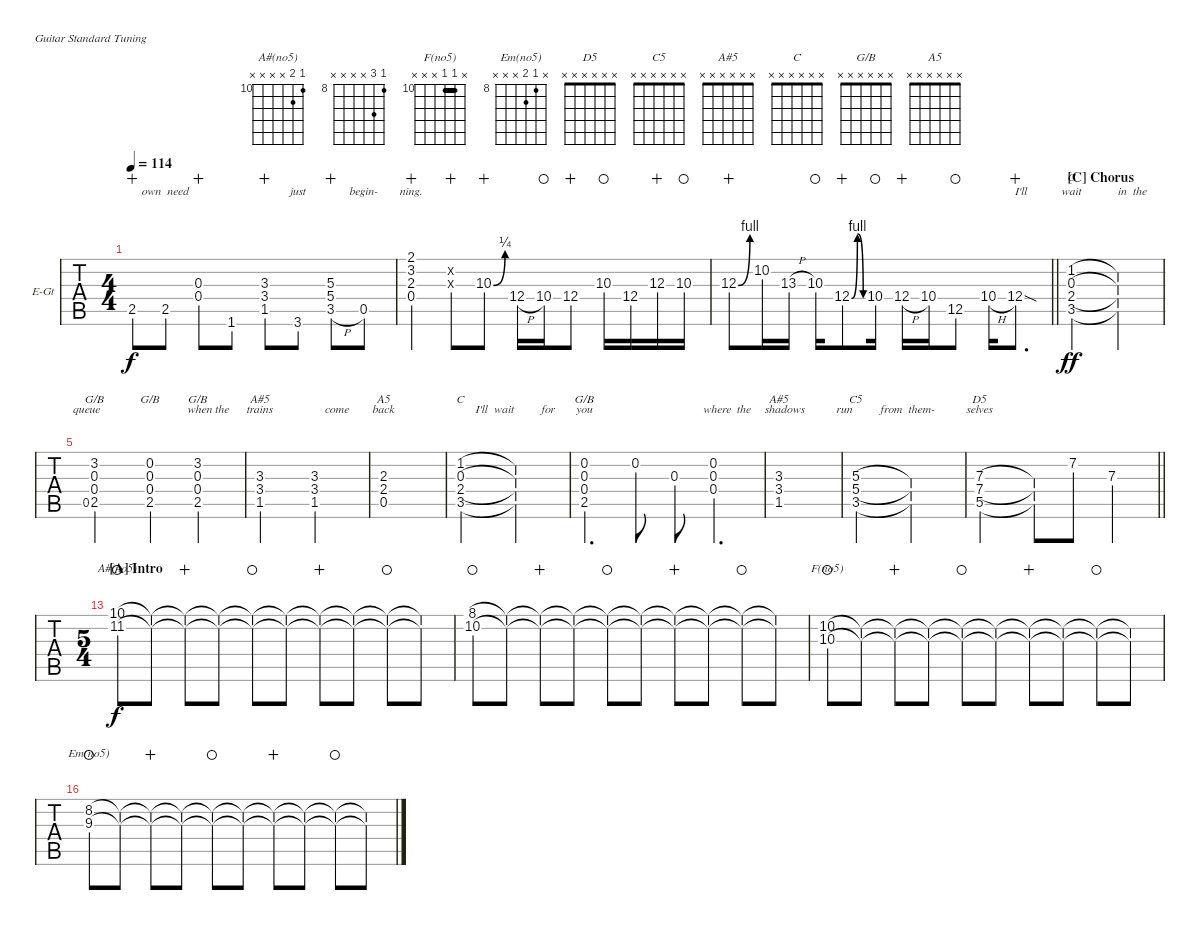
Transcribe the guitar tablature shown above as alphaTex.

\bracketExtendMode nobrackets
\firstSystemTrackNameOrientation horizontal
\otherSystemsTrackNameOrientation horizontal
\defaultBarNumberDisplay FirstOfSystem
\track ("Guitar" "E-Gt") {instrument overdrivenguitar}
\staff {tabs}
\tuning (E4 B3 G3 D3 A2 E2)
\chord ("A#(no5)" 10 11 x x x x) {firstfret 10 showfingering false}
\chord ("" 8 10 x x x x) {firstfret 8 showfingering false}
\chord ("F(no5)" x 10 10 x x x) {firstfret 10 showfingering false barre 10}
\chord ("Em(no5)" x 8 9 x x x) {firstfret 8 showfingering false}
\chord ("D5" x x x x x x)
\chord ("C5" x x x x x x)
\chord ("A#5" x x x x x x)
\chord ("C" x x x x x x)
\chord ("G/B" x x x x x x)
\chord ("A5" x x x x x x)
\ts (4 4)
\tempo 114
\clef g2
\ks c
2.5.8{lyrics (0 "") lyrics (1 "") lyrics (2 "") lyrics (3 "") lyrics (4 "") dy f wahc} 2.5.8{lyrics (0 "own  need") lyrics (1 "") lyrics (2 "") lyrics (3 "") lyrics (4 "")} (0.3 0.4).8{lyrics (0 "") lyrics (1 "") lyrics (2 "") lyrics (3 "") lyrics (4 "") wahc} 1.6.8{lyrics (0 "") lyrics (1 "") lyrics (2 "") lyrics (3 "") lyrics (4 "")} (3.3 3.4 1.5).8{lyrics (0 "") lyrics (1 "") lyrics (2 "") lyrics (3 "") lyrics (4 "") wahc} 3.6.8{lyrics (0 "just") lyrics (1 "") lyrics (2 "") lyrics (3 "") lyrics (4 "")} (5.3 5.4 3.5{h}).8{lyrics (0 "") lyrics (1 "") lyrics (2 "") lyrics (3 "") lyrics (4 "") wahc} 0.5.8{lyrics (0 "begin-") lyrics (1 "") lyrics (2 "") lyrics (3 "") lyrics (4 "")} |
(2.1 3.2 2.3 0.4).4{lyrics (0 "ning.") lyrics (1 "") lyrics (2 "") lyrics (3 "") lyrics (4 "") wahc} (0.2{x} 0.3{x}).8{lyrics (0 "") lyrics (1 "") lyrics (2 "") lyrics (3 "") lyrics (4 "") wahc} 10.3{be (bend 0 0 60 1)}.8{lyrics (0 "") lyrics (1 "") lyrics (2 "") lyrics (3 "") lyrics (4 "") wahc} 12.4{h}.16{lyrics (0 "") lyrics (1 "") lyrics (2 "") lyrics (3 "") lyrics (4 "")} 10.4.16{lyrics (0 "") lyrics (1 "") lyrics (2 "") lyrics (3 "") lyrics (4 "") waho} 12.4.8{lyrics (0 "") lyrics (1 "") lyrics (2 "") lyrics (3 "") lyrics (4 "") wahc} 10.3.16{lyrics (0 "") lyrics (1 "") lyrics (2 "") lyrics (3 "") lyrics (4 "") waho} 12.4.16{lyrics (0 "") lyrics (1 "") lyrics (2 "") lyrics (3 "") lyrics (4 "")} 12.3.16{lyrics (0 "") lyrics (1 "") lyrics (2 "") lyrics (3 "") lyrics (4 "") wahc} 10.3.16{lyrics (0 "") lyrics (1 "") lyrics (2 "") lyrics (3 "") lyrics (4 "") waho} |
\barLineRight lightlight
12.3{be (bend 0 0 60 4)}.8{lyrics (0 "") lyrics (1 "") lyrics (2 "") lyrics (3 "") lyrics (4 "") wahc} 10.2.16{lyrics (0 "") lyrics (1 "") lyrics (2 "") lyrics (3 "") lyrics (4 "")} 13.3{h}.16{lyrics (0 "") lyrics (1 "") lyrics (2 "") lyrics (3 "") lyrics (4 "")} 10.3.16{lyrics (0 "") lyrics (1 "") lyrics (2 "") lyrics (3 "") lyrics (4 "") waho} 12.4{be (bendrelease 0 0 30 4 30 4 60 0)}.8{lyrics (0 "") lyrics (1 "") lyrics (2 "") lyrics (3 "") lyrics (4 "") wahc} 10.4.16{lyrics (0 "") lyrics (1 "") lyrics (2 "") lyrics (3 "") lyrics (4 "") waho} 12.4{h}.16{lyrics (0 "") lyrics (1 "") lyrics (2 "") lyrics (3 "") lyrics (4 "") wahc} 10.4.16{lyrics (0 "") lyrics (1 "") lyrics (2 "") lyrics (3 "") lyrics (4 "")} 12.5.8{lyrics (0 "") lyrics (1 "") lyrics (2 "") lyrics (3 "") lyrics (4 "") waho} 10.4{h}.16{lyrics (0 "") lyrics (1 "") lyrics (2 "") lyrics (3 "") lyrics (4 "")} 12.4{sod}.8{d lyrics (0 "    I'll") lyrics (1 "") lyrics (2 "") lyrics (3 "") lyrics (4 "") wahc} |
\section ("C" "Chorus")
(1.2 0.3 2.4 3.5).2{ch "C" lyrics (0 "wait") lyrics (1 "") lyrics (2 "") lyrics (3 "") lyrics (4 "") dy ff} (1.2{t} 0.3{t} 2.4{t} 3.5{t}).2{lyrics (0 "          in  the") lyrics (1 "") lyrics (2 "") lyrics (3 "") lyrics (4 "")} |
0.5.8{lyrics (0 "queue") lyrics (1 "") lyrics (2 "") lyrics (3 "") lyrics (4 "") gr} (3.2 0.3 0.4 2.5).2{ch "G/B" lyrics (0 "") lyrics (1 "") lyrics (2 "") lyrics (3 "") lyrics (4 "")} (0.2 0.3 0.4 2.5).4{ch "G/B" lyrics (0 "") lyrics (1 "") lyrics (2 "") lyrics (3 "") lyrics (4 "")} (3.2 0.3 0.4 2.5).4{ch "G/B" lyrics (0 "       when the") lyrics (1 "") lyrics (2 "") lyrics (3 "") lyrics (4 "")} |
(3.3 3.4 1.5).2{ch "A#5" lyrics (0 "trains") lyrics (1 "") lyrics (2 "") lyrics (3 "") lyrics (4 "")} (3.3 3.4 1.5).2{lyrics (0 "               come") lyrics (1 "") lyrics (2 "") lyrics (3 "") lyrics (4 "")} |
(2.3 2.4 0.5).1{ch "A5" lyrics (0 "back") lyrics (1 "") lyrics (2 "") lyrics (3 "") lyrics (4 "")} |
(1.2 0.3 2.4 3.5).2{ch "C" lyrics (0 "") lyrics (1 "") lyrics (2 "") lyrics (3 "") lyrics (4 "")} (1.2{t} 0.3{t} 2.4{t} 3.5{t}).2{lyrics (0 "I'll  wait         for") lyrics (1 "") lyrics (2 "") lyrics (3 "") lyrics (4 "")} |
(0.2 0.3 0.4 2.5).4{d ch "G/B" lyrics (0 "you") lyrics (1 "") lyrics (2 "") lyrics (3 "") lyrics (4 "")} 0.2.8{lyrics (0 "") lyrics (1 "") lyrics (2 "") lyrics (3 "") lyrics (4 "")} 0.3.8{lyrics (0 "") lyrics (1 "") lyrics (2 "") lyrics (3 "") lyrics (4 "")} (0.2 0.3 0.4).4{d lyrics (0 "         where  the") lyrics (1 "") lyrics (2 "") lyrics (3 "") lyrics (4 "")} |
(3.3 3.4 1.5).1{ch "A#5" lyrics (0 "    shadows") lyrics (1 "") lyrics (2 "") lyrics (3 "") lyrics (4 "")} |
(5.3 5.4 3.5).2{ch "C5" lyrics (0 "                    run         from  them-") lyrics (1 "") lyrics (2 "") lyrics (3 "") lyrics (4 "")} (5.3{t} 5.4{t} 3.5{t}).2{lyrics (0 "") lyrics (1 "") lyrics (2 "") lyrics (3 "") lyrics (4 "")} |
\barLineRight lightlight
(7.3 7.4 5.5).2{ch "D5" lyrics (0 "selves") lyrics (1 "") lyrics (2 "") lyrics (3 "") lyrics (4 "")} (7.3{t} 7.4{t} 5.5{t}).8{lyrics (0 "") lyrics (1 "") lyrics (2 "") lyrics (3 "") lyrics (4 "")} 7.2.8{lyrics (0 "") lyrics (1 "") lyrics (2 "") lyrics (3 "") lyrics (4 "")} 7.3.4{lyrics (0 "") lyrics (1 "") lyrics (2 "") lyrics (3 "") lyrics (4 "")} |
\ts (5 4)
\section ("A" "Intro")
(10.1 11.2).8{ch "A#(no5)" lyrics (0 "") lyrics (1 "") lyrics (2 "") lyrics (3 "") lyrics (4 "") dy f waho} (10.1{t} 11.2{t}).8{lyrics (0 "") lyrics (1 "") lyrics (2 "") lyrics (3 "") lyrics (4 "")} (10.1{t} 11.2{t}).8{lyrics (0 "") lyrics (1 "") lyrics (2 "") lyrics (3 "") lyrics (4 "") wahc} (10.1{t} 11.2{t}).8{lyrics (0 "") lyrics (1 "") lyrics (2 "") lyrics (3 "") lyrics (4 "")} (10.1{t} 11.2{t}).8{lyrics (0 "") lyrics (1 "") lyrics (2 "") lyrics (3 "") lyrics (4 "") waho} (10.1{t} 11.2{t}).8{lyrics (0 "") lyrics (1 "") lyrics (2 "") lyrics (3 "") lyrics (4 "")} (10.1{t} 11.2{t}).8{lyrics (0 "") lyrics (1 "") lyrics (2 "") lyrics (3 "") lyrics (4 "") wahc} (10.1{t} 11.2{t}).8{lyrics (0 "") lyrics (1 "") lyrics (2 "") lyrics (3 "") lyrics (4 "")} (10.1{t} 11.2{t}).8{lyrics (0 "") lyrics (1 "") lyrics (2 "") lyrics (3 "") lyrics (4 "") waho} (10.1{t} 11.2{t}).8{lyrics (0 "") lyrics (1 "") lyrics (2 "") lyrics (3 "") lyrics (4 "")} |
(8.1 10.2).8{ch "" lyrics (0 "") lyrics (1 "") lyrics (2 "") lyrics (3 "") lyrics (4 "") waho} (8.1{t} 10.2{t}).8{lyrics (0 "") lyrics (1 "") lyrics (2 "") lyrics (3 "") lyrics (4 "")} (8.1{t} 10.2{t}).8{lyrics (0 "") lyrics (1 "") lyrics (2 "") lyrics (3 "") lyrics (4 "") wahc} (8.1{t} 10.2{t}).8{lyrics (0 "") lyrics (1 "") lyrics (2 "") lyrics (3 "") lyrics (4 "")} (8.1{t} 10.2{t}).8{lyrics (0 "") lyrics (1 "") lyrics (2 "") lyrics (3 "") lyrics (4 "") waho} (8.1{t} 10.2{t}).8{lyrics (0 "") lyrics (1 "") lyrics (2 "") lyrics (3 "") lyrics (4 "")} (8.1{t} 10.2{t}).8{lyrics (0 "") lyrics (1 "") lyrics (2 "") lyrics (3 "") lyrics (4 "") wahc} (8.1{t} 10.2{t}).8{lyrics (0 "") lyrics (1 "") lyrics (2 "") lyrics (3 "") lyrics (4 "")} (8.1{t} 10.2{t}).8{lyrics (0 "") lyrics (1 "") lyrics (2 "") lyrics (3 "") lyrics (4 "") waho} (8.1{t} 10.2{t}).8{lyrics (0 "") lyrics (1 "") lyrics (2 "") lyrics (3 "") lyrics (4 "")} |
(10.2 10.3).8{ch "F(no5)" lyrics (0 "") lyrics (1 "") lyrics (2 "") lyrics (3 "") lyrics (4 "") waho} (10.2{t} 10.3{t}).8{lyrics (0 "") lyrics (1 "") lyrics (2 "") lyrics (3 "") lyrics (4 "")} (10.2{t} 10.3{t}).8{lyrics (0 "") lyrics (1 "") lyrics (2 "") lyrics (3 "") lyrics (4 "") wahc} (10.2{t} 10.3{t}).8{lyrics (0 "") lyrics (1 "") lyrics (2 "") lyrics (3 "") lyrics (4 "")} (10.2{t} 10.3{t}).8{lyrics (0 "") lyrics (1 "") lyrics (2 "") lyrics (3 "") lyrics (4 "") waho} (10.2{t} 10.3{t}).8{lyrics (0 "") lyrics (1 "") lyrics (2 "") lyrics (3 "") lyrics (4 "")} (10.2{t} 10.3{t}).8{lyrics (0 "") lyrics (1 "") lyrics (2 "") lyrics (3 "") lyrics (4 "") wahc} (10.2{t} 10.3{t}).8{lyrics (0 "") lyrics (1 "") lyrics (2 "") lyrics (3 "") lyrics (4 "")} (10.2{t} 10.3{t}).8{lyrics (0 "") lyrics (1 "") lyrics (2 "") lyrics (3 "") lyrics (4 "") waho} (10.2{t} 10.3{t}).8{lyrics (0 "") lyrics (1 "") lyrics (2 "") lyrics (3 "") lyrics (4 "")} |
(8.2 9.3).8{ch "Em(no5)" lyrics (0 "") lyrics (1 "") lyrics (2 "") lyrics (3 "") lyrics (4 "") waho} (8.2{t} 9.3{t}).8{lyrics (0 "") lyrics (1 "") lyrics (2 "") lyrics (3 "") lyrics (4 "")} (8.2{t} 9.3{t}).8{lyrics (0 "") lyrics (1 "") lyrics (2 "") lyrics (3 "") lyrics (4 "") wahc} (8.2{t} 9.3{t}).8{lyrics (0 "") lyrics (1 "") lyrics (2 "") lyrics (3 "") lyrics (4 "")} (8.2{t} 9.3{t}).8{lyrics (0 "") lyrics (1 "") lyrics (2 "") lyrics (3 "") lyrics (4 "") waho} (8.2{t} 9.3{t}).8{lyrics (0 "") lyrics (1 "") lyrics (2 "") lyrics (3 "") lyrics (4 "")} (8.2{t} 9.3{t}).8{lyrics (0 "") lyrics (1 "") lyrics (2 "") lyrics (3 "") lyrics (4 "") wahc} (8.2{t} 9.3{t}).8{lyrics (0 "") lyrics (1 "") lyrics (2 "") lyrics (3 "") lyrics (4 "")} (8.2{t} 9.3{t}).8{lyrics (0 "") lyrics (1 "") lyrics (2 "") lyrics (3 "") lyrics (4 "") waho} (8.2{t} 9.3{t}).8{lyrics (0 "") lyrics (1 "") lyrics (2 "") lyrics (3 "") lyrics (4 "")}
